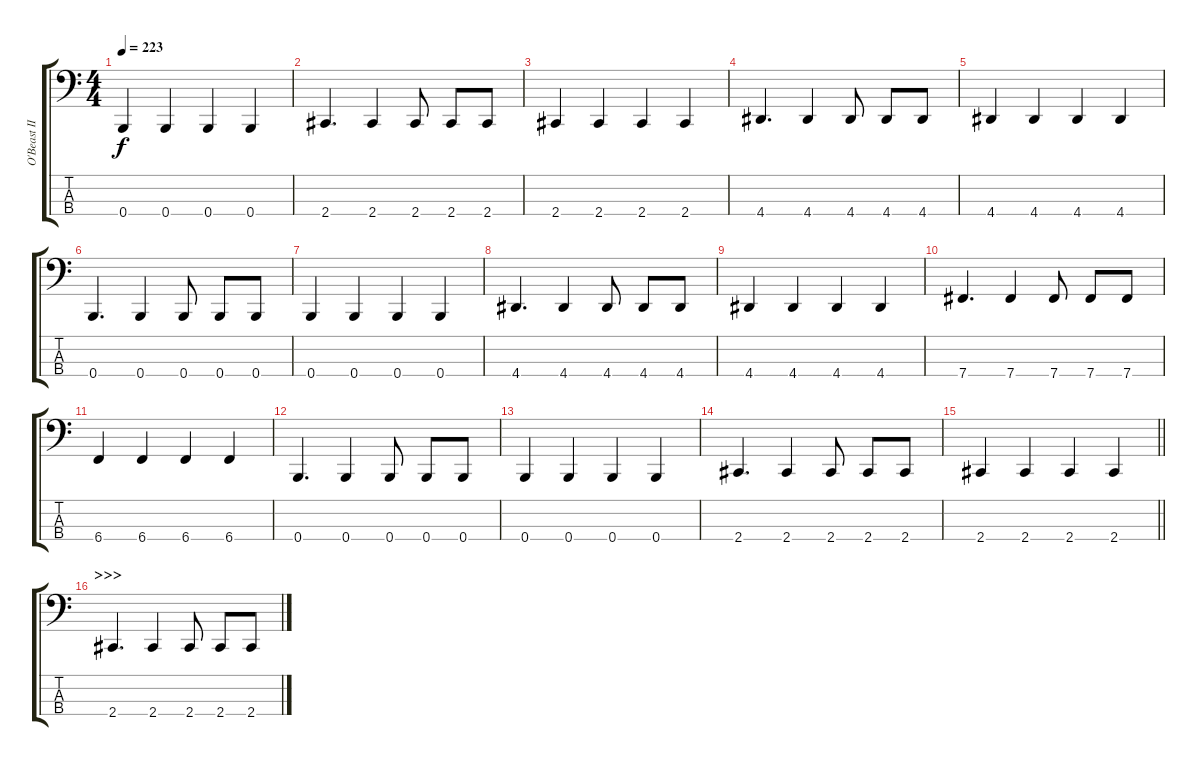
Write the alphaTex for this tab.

\track ("O'Beast II" "O'Beast II") {instrument electricbassfinger}
\staff {score tabs}
\tuning (E2 B1 Gb1 B0) {hide}
\ts (4 4)
\tempo 223
\clef f4
\ks c
0.4.4{dy f} 0.4.4 0.4.4 0.4.4 |
2.4.4{d} 2.4.4 2.4.8 2.4.8 2.4.8 |
2.4.4 2.4.4 2.4.4 2.4.4 |
4.4.4{d} 4.4.4 4.4.8 4.4.8 4.4.8 |
4.4.4 4.4.4 4.4.4 4.4.4 |
0.4.4{d} 0.4.4 0.4.8 0.4.8 0.4.8 |
0.4.4 0.4.4 0.4.4 0.4.4 |
4.4.4{d} 4.4.4 4.4.8 4.4.8 4.4.8 |
4.4.4 4.4.4 4.4.4 4.4.4 |
7.4.4{d} 7.4.4 7.4.8 7.4.8 7.4.8 |
6.4.4 6.4.4 6.4.4 6.4.4 |
0.4.4{d} 0.4.4 0.4.8 0.4.8 0.4.8 |
0.4.4 0.4.4 0.4.4 0.4.4 |
2.4.4{d} 2.4.4 2.4.8 2.4.8 2.4.8 |
\barLineRight lightlight
2.4.4 2.4.4 2.4.4 2.4.4 |
\section ("" ">>>")
2.4.4{d} 2.4.4 2.4.8 2.4.8 2.4.8
